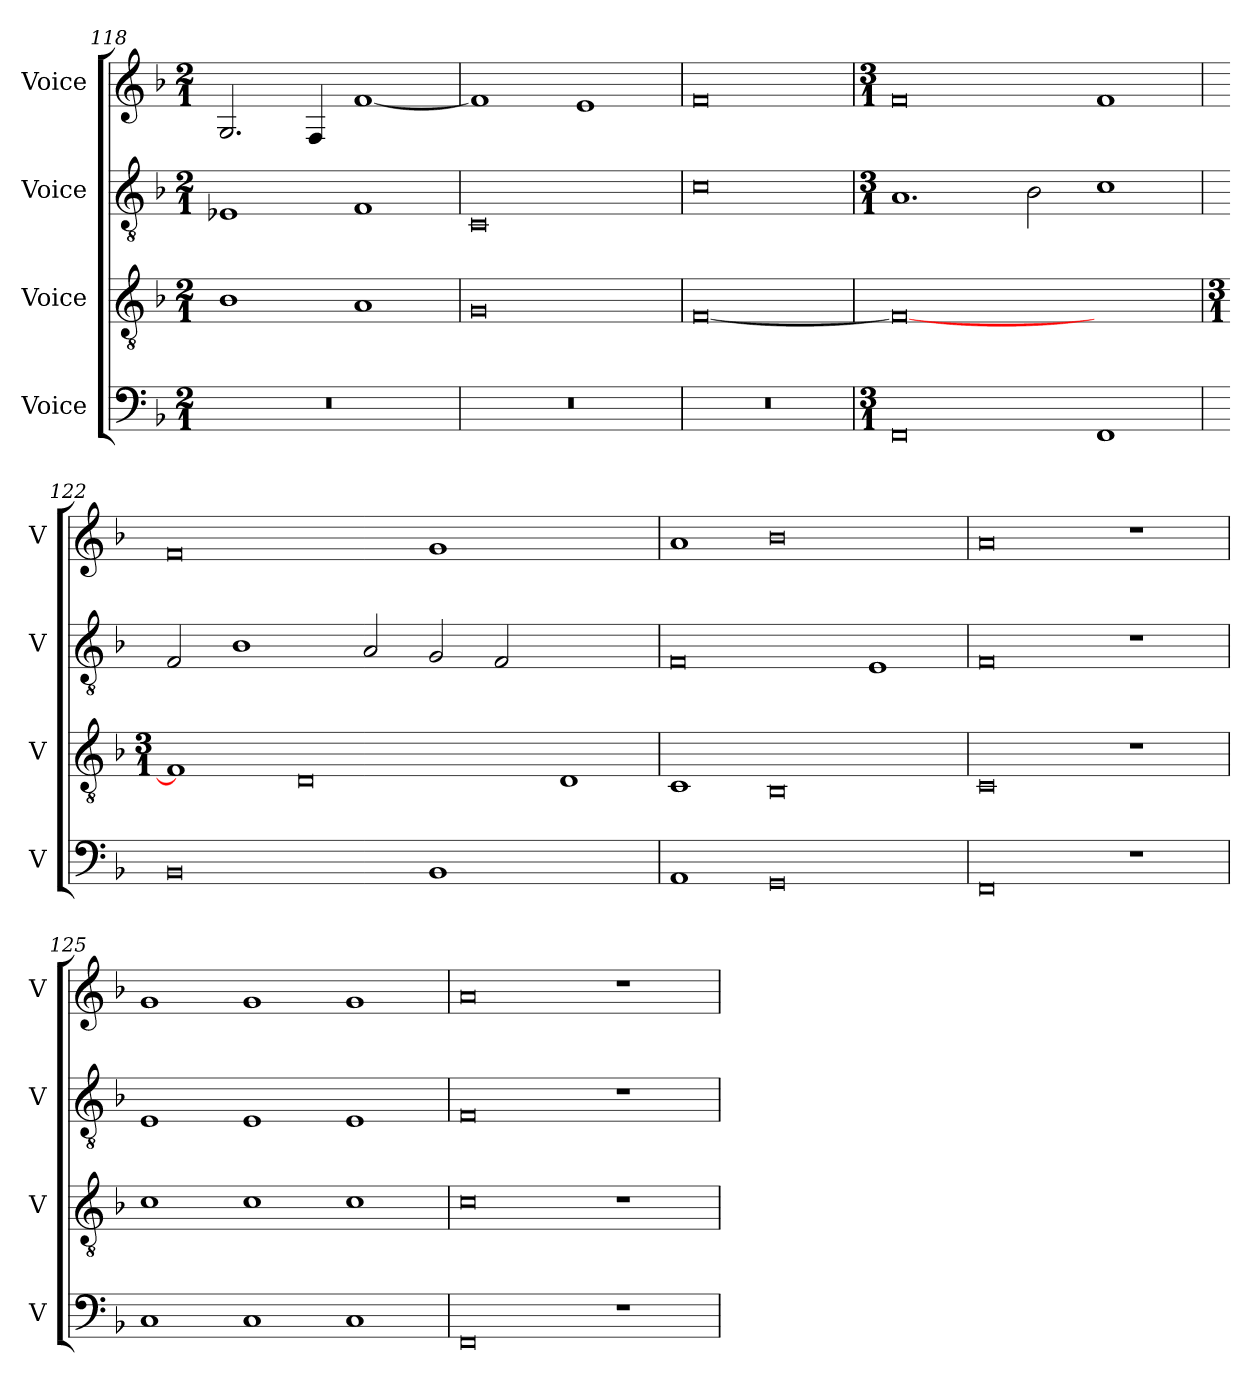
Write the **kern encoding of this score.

**kern	**kern	**kern	**kern
*part4	*part3	*part2	*part1
*staff4	*staff3	*staff2	*staff1
*I"Voice	*I"Voice	*I"Voice	*I"Voice
*I'V	*I'V	*I'V	*I'V
!!LO:LB:g=z
*clefF4	*clefGv2	*clefGv2	*clefG2
*k[b-]	*k[b-]	*k[b-]	*k[b-]
*M2/1	*M2/1	*M2/1	*M2/1
=118	=118	=118	=118
0r	1B-	1E-X	2.G/
.	.	.	4F/
.	1A	1F	[1f
=119	=119	=119	=119
0r	0G	0C	1f]
.	.	.	1e
=120	=120	=120	=120
0r	[0F	0c	0f
=121	=121	=121	=121
*M3/1	*	*M3/1	*M3/1
0FF	0F_	1.A	0f
.	.	2B-\	.
1FF	1ryy	1c	1f
!!LO:PB:g=z
=122	=122	=122	=122
*	*M3/1	*	*
0BB-	1F]	2F/	0f
.	.	1B-	.
.	0D	.	.
.	.	2A/	.
1BB-	.	2G/	1g
.	.	2F/	.
1ryy	1D	1ryy	1ryy
=123	=123	=123	=123
1AA	1C	0F	1a
0GG	0BB-	.	0b-
.	.	1E	.
=124	=124	=124	=124
0FF	0C	0F	0a
1r	1r	1r	1r
!!LO:LB:g=z
=125	=125	=125	=125
1C	1c	1E	1g
1C	1c	1E	1g
1C	1c	1E	1g
=126	=126	=126	=126
0FF	0c	0F	0a
1r	1r	1r	1r
=	=	=	=
*-	*-	*-	*-
